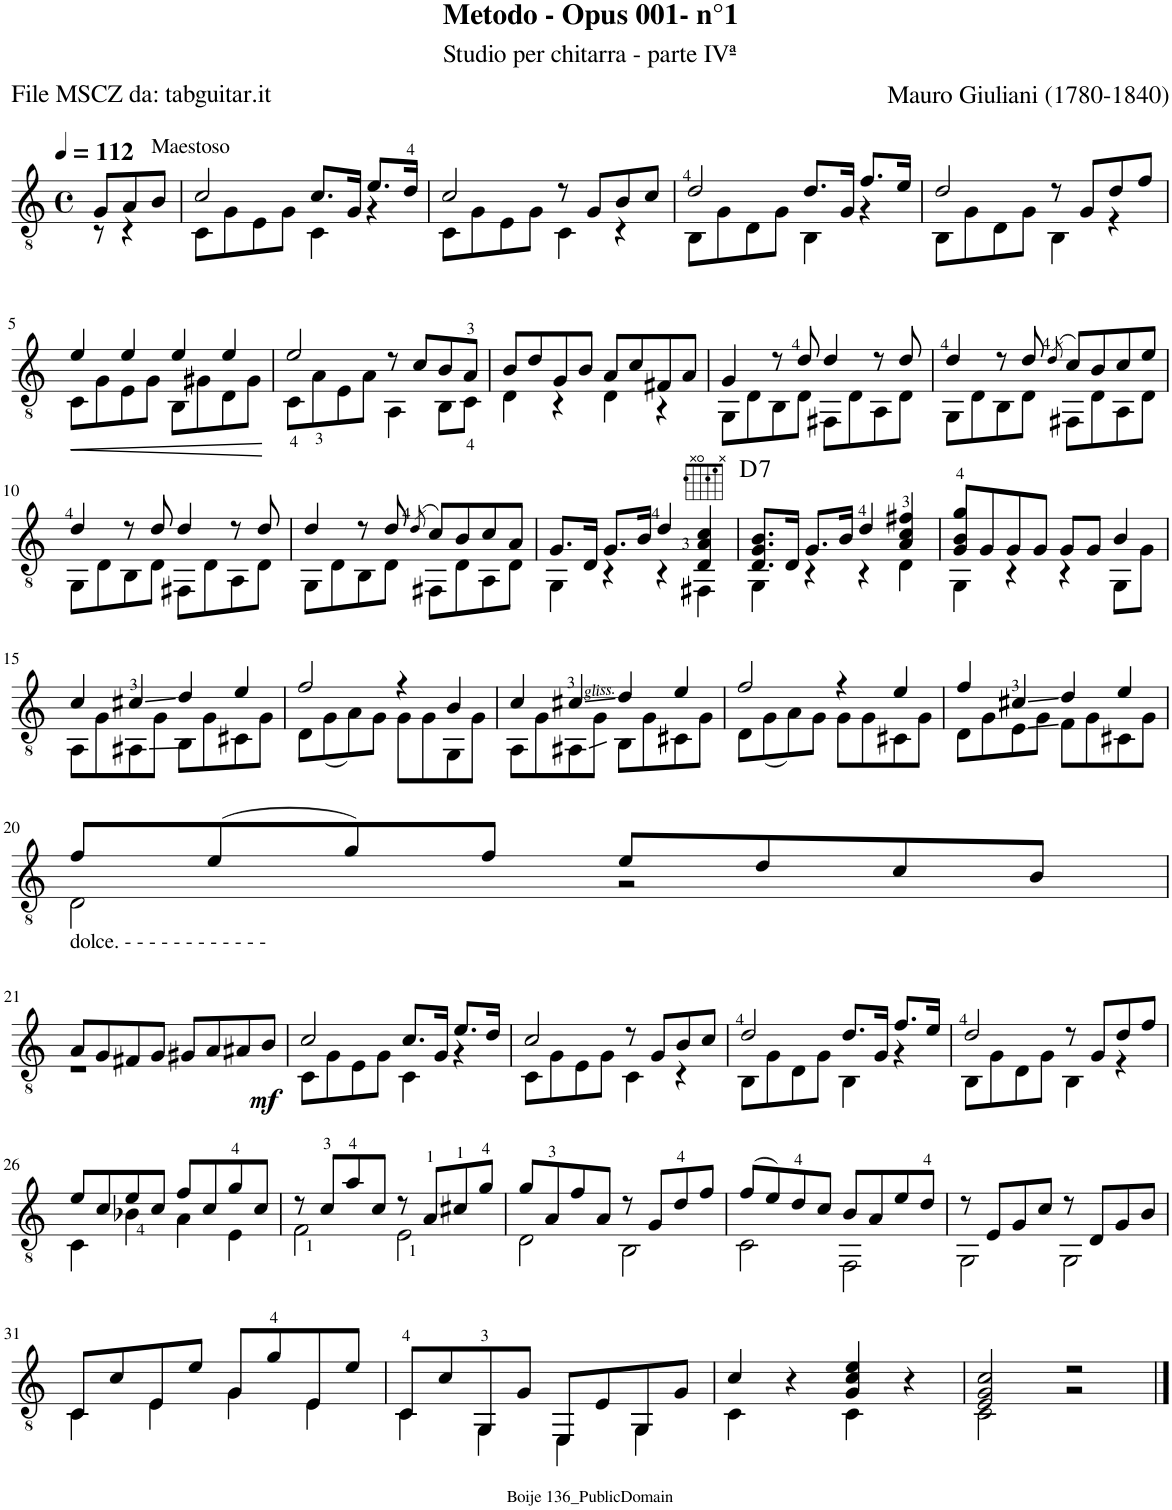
**kern	**dynam	**harte
*part1	*part1	*part1
*staff1	*staff1	*
*I"Guitar	*	*
*I'Guit.	*	*
*clefGv2	*	*
*k[]	*	*
*M4/4	*	*
*met(c)	*	*
*MM112	*	*
=	=	=
*^	*	*
8G/L	8r	.	.
8A/	4r	.	.
!LO:TX:a:t=Maestoso	!	!	!
8B/J	.	.	.
=1	=1	=1	=1
2c/	8C\L	.	.
.	8G\	.	.
.	8E\	.	.
.	8G\J	.	.
8.c/L	4C\	.	.
16G/Jk	.	.	.
8.e/L	4r	.	.
16d/Jk	.	.	.
=2	=2	=2	=2
2c/	8C\L	.	.
.	8G\	.	.
.	8E\	.	.
.	8G\J	.	.
8r	4C\	.	.
8G/L	.	.	.
8B/	4r	.	.
8c/J	.	.	.
=3	=3	=3	=3
2d/	8BB\L	.	.
.	8G\	.	.
.	8D\	.	.
.	8G\J	.	.
8.d/L	4BB\	.	.
16G/Jk	.	.	.
8.f/L	4r	.	.
16e/Jk	.	.	.
=4	=4	=4	=4
2d/	8BB\L	.	.
.	8G\	.	.
.	8D\	.	.
.	8G\J	.	.
8r	4BB\	.	.
8G/L	.	.	.
8d/	4r	.	.
8f/J	.	.	.
!!LO:LB:g=z	!!
=5	=5	=5	=5
!	!	!LO:HP:b	!
4e/	8C\L	<	.
.	8G\	.	.
4e/	8E\	.	.
.	8G\J	.	.
4e/	8BB\L	.	.
.	8G#X\	.	.
4e/	8D\	.	.
.	8G#\J	.	.
*v	*v	*	*
.	[	.
=6	=6	=6
*^	*	*
2e/	8C\L	.	.
.	8A\	.	.
.	8E\	.	.
.	8A\J	.	.
8r	4AA\	.	.
8c/L	.	.	.
8B/	8BB\L	.	.
8A/J	8C\J	.	.
=7	=7	=7	=7
8B/L	4D\	.	.
8d/	.	.	.
8G/	4r	.	.
8B/J	.	.	.
8A/L	4D\	.	.
8c/	.	.	.
8F#X/	4r	.	.
8A/J	.	.	.
=8	=8	=8	=8
4G/	8GG\L	.	.
.	8D\	.	.
8r	8BB\	.	.
8d/	8D\J	.	.
4d/	8FF#X\L	.	.
.	8D\	.	.
8r	8AA\	.	.
8d/	8D\J	.	.
=9	=9	=9	=9
4d/	8GG\L	.	.
.	8D\	.	.
8r	8BB\	.	.
8d/	8D\J	.	.
(8qd/	.	.	.
8c/L)	8FF#X\L	.	.
8B/	8D\	.	.
8c/	8AA\	.	.
8e/J	8D\J	.	.
!!LO:LB:g=z	!!
=10	=10	=10	=10
4d/	8GG\L	.	.
.	8D\	.	.
8r	8BB\	.	.
8d/	8D\J	.	.
4d/	8FF#X\L	.	.
.	8D\	.	.
8r	8AA\	.	.
8d/	8D\J	.	.
=11	=11	=11	=11
4d/	8GG\L	.	.
.	8D\	.	.
8r	8BB\	.	.
8d/	8D\J	.	.
(8qd/	.	.	.
8c/L)	8FF#X\L	.	.
8B/	8D\	.	.
8c/	8AA\	.	.
8A/J	8D\J	.	.
=12	=12	=12	=12
8.G/L	4GG\	.	.
16D/Jk	.	.	.
8.G/L	4r	.	.
16B/Jk	.	.	.
4d/	4r	.	.
!	!	!	!LO:H:kt=7
4D/ 4A/ 4c/	4FF#X\	.	D:7
=13	=13	=13	=13
8.D/ 8.G/ 8.B/L	4GG\	.	.
16D/Jk	.	.	.
8.G/L	4r	.	.
16B/Jk	.	.	.
4d/	4r	.	.
4A/ 4c/ 4f#X/	4D\	.	.
=14	=14	=14	=14
8G/ 8B/ 8g/L	4GG\	.	.
8G/	.	.	.
8G/	4r	.	.
8G/J	.	.	.
8G/L	4r	.	.
8G/J	.	.	.
4B/	8GG\L	.	.
.	8G\J	.	.
!!LO:LB:g=z	!!
=15	=15	=15	=15
4c/	8AA\L	.	.
.	8G\	.	.
4c#X/	8AA#X\	.	.
.	8G\J	.	.
4d/	8BB\L	.	.
.	8G\	.	.
4e/	8C#X\	.	.
.	8G\J	.	.
=16	=16	=16	=16
2f/	8D\L	.	.
.	(8G\	.	.
.	8A\)	.	.
.	8G\J	.	.
4r	8G\L	.	.
.	8G\	.	.
4B/	8GG\	.	.
.	8G\J	.	.
=17	=17	=17	=17
4c/	8AA\L	.	.
.	8G\	.	.
4c#X/	8AA#X\	.	.
.	8G\J	.	.
4d/	8BB\L	.	.
.	8G\	.	.
4e/	8C#X\	.	.
.	8G\J	.	.
=18	=18	=18	=18
2f/	8D\L	.	.
.	(8G\	.	.
.	8A\)	.	.
.	8G\J	.	.
4r	8G\L	.	.
.	8G\	.	.
4e/	8C#X\	.	.
.	8G\J	.	.
=19	=19	=19	=19
4f/	8D\L	.	.
.	8G\	.	.
4c#X/	8E\	.	.
.	8G\J	.	.
4d/	8F\L	.	.
.	8G\	.	.
4e/	8C#X\	.	.
.	8G\J	.	.
!!LO:LB:g=z	!!
=20	=20	=20	=20
!LO:TX:b:t=dolce. - - - - - - - - - - - -	!	!	!
8f/L	2D\	.	.
(8e/	.	.	.
8g/)	.	.	.
8f/J	.	.	.
8e/L	2r	.	.
8d/	.	.	.
8c/	.	.	.
8B/J	.	.	.
!!LO:LB:g=z	!!
=21	=21	=21	=21
8A/L	1r	.	.
8G/	.	.	.
8F#X/	.	.	.
8G/J	.	.	.
8G#X/L	.	.	.
8A/	.	.	.
8A#X/	.	.	.
!	!	!LO:DY:b	!
8B/J	.	mf	.
=22	=22	=22	=22
2c/	8C\L	.	.
.	8G\	.	.
.	8E\	.	.
.	8G\J	.	.
8.c/L	4C\	.	.
16G/Jk	.	.	.
8.e/L	4r	.	.
16d/Jk	.	.	.
=23	=23	=23	=23
2c/	8C\L	.	.
.	8G\	.	.
.	8E\	.	.
.	8G\J	.	.
8r	4C\	.	.
8G/L	.	.	.
8B/	4r	.	.
8c/J	.	.	.
=24	=24	=24	=24
2d/	8BB\L	.	.
.	8G\	.	.
.	8D\	.	.
.	8G\J	.	.
8.d/L	4BB\	.	.
16G/Jk	.	.	.
8.f/L	4r	.	.
16e/Jk	.	.	.
=25	=25	=25	=25
2d/	8BB\L	.	.
.	8G\	.	.
.	8D\	.	.
.	8G\J	.	.
8r	4BB\	.	.
8G/L	.	.	.
8d/	4r	.	.
8f/J	.	.	.
!!LO:LB:g=z	!!
=26	=26	=26	=26
8e/L	4C\	.	.
8c/	.	.	.
8e/	4B-X\	.	.
8c/J	.	.	.
8f/L	4A\	.	.
8c/	.	.	.
8g/	4E\	.	.
8c/J	.	.	.
=27	=27	=27	=27
8r	2F\	.	.
8c/L	.	.	.
8a/	.	.	.
8c/J	.	.	.
8r	2E\	.	.
8A/L	.	.	.
8c#X/	.	.	.
8g/J	.	.	.
=28	=28	=28	=28
8g/L	2D\	.	.
8A/	.	.	.
8f/	.	.	.
8A/J	.	.	.
8r	2BB\	.	.
8G/L	.	.	.
8d/	.	.	.
8f/J	.	.	.
=29	=29	=29	=29
(8f/L	2C\	.	.
8e/)	.	.	.
8d/	.	.	.
8c/J	.	.	.
8B/L	2FF\	.	.
8A/	.	.	.
8e/	.	.	.
8d/J	.	.	.
=30	=30	=30	=30
8r	2GG\	.	.
8E/L	.	.	.
8G/	.	.	.
8c/J	.	.	.
8r	2GG\	.	.
8D/L	.	.	.
8G/	.	.	.
8B/J	.	.	.
!!LO:LB:g=z	!!
=31	=31	=31	=31
8C/L	4C\	.	.
8c/	.	.	.
8E/	4E\	.	.
8e/J	.	.	.
8G/L	4G\	.	.
8g/	.	.	.
8E/	4E\	.	.
8e/J	.	.	.
=32	=32	=32	=32
8C/L	4C\	.	.
8c/	.	.	.
8GG/	4GG\	.	.
8G/J	.	.	.
8EE/L	4EE\	.	.
8E/	.	.	.
8GG/	4GG\	.	.
8G/J	.	.	.
=33	=33	=33	=33
4c/	4C\	.	.
4r	4ryy	.	.
4G/ 4c/ 4e/	4C\	.	.
4r	4ryy	.	.
=34	=34	=34	=34
2E/ 2G/ 2c/	2C\	.	.
2r	2r	.	.
*v	*v	*	*
==	==	==
*-	*-	*-
